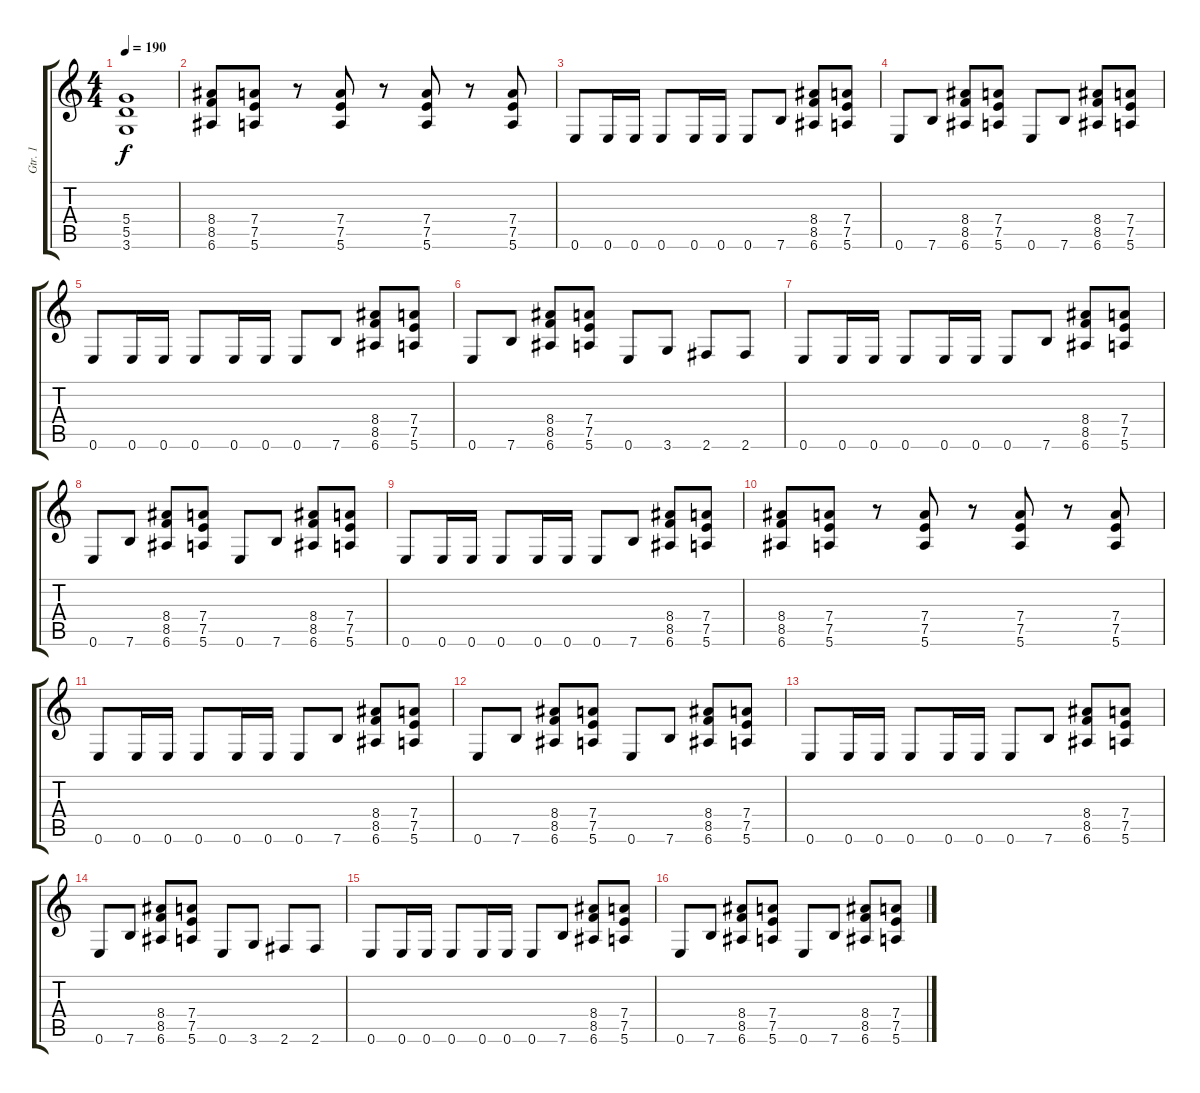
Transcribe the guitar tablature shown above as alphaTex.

\track ("Gtr. 1" "Gtr. 1") {instrument distortionguitar}
\staff {score tabs}
\tuning (E4 B3 G3 D3 A2 E2) {hide}
\ts (4 4)
\tempo 190
\clef g2
\ks c
(5.4{t} 5.5{t} 3.6{t}).1{dy f} |
(8.4 8.5 6.6).8 (7.4 7.5 5.6).8 r.8 (7.4 7.5 5.6).8 r.8 (7.4 7.5 5.6).8 r.8 (7.4 7.5 5.6).8 |
0.6.8 0.6.16 0.6.16 0.6.8 0.6.16 0.6.16 0.6.8 7.6.8 (8.4 8.5 6.6).8 (7.4 7.5 5.6).8 |
0.6.8 7.6.8 (8.4 8.5 6.6).8 (7.4 7.5 5.6).8 0.6.8 7.6.8 (8.4 8.5 6.6).8 (7.4 7.5 5.6).8 |
0.6.8 0.6.16 0.6.16 0.6.8 0.6.16 0.6.16 0.6.8 7.6.8 (8.4 8.5 6.6).8 (7.4 7.5 5.6).8 |
0.6.8 7.6.8 (8.4 8.5 6.6).8 (7.4 7.5 5.6).8 0.6.8 3.6.8 2.6.8 2.6.8 |
0.6.8 0.6.16 0.6.16 0.6.8 0.6.16 0.6.16 0.6.8 7.6.8 (8.4 8.5 6.6).8 (7.4 7.5 5.6).8 |
0.6.8 7.6.8 (8.4 8.5 6.6).8 (7.4 7.5 5.6).8 0.6.8 7.6.8 (8.4 8.5 6.6).8 (7.4 7.5 5.6).8 |
0.6.8 0.6.16 0.6.16 0.6.8 0.6.16 0.6.16 0.6.8 7.6.8 (8.4 8.5 6.6).8 (7.4 7.5 5.6).8 |
(8.4 8.5 6.6).8 (7.4 7.5 5.6).8 r.8 (7.4 7.5 5.6).8 r.8 (7.4 7.5 5.6).8 r.8 (7.4 7.5 5.6).8 |
0.6.8 0.6.16 0.6.16 0.6.8 0.6.16 0.6.16 0.6.8 7.6.8 (8.4 8.5 6.6).8 (7.4 7.5 5.6).8 |
0.6.8 7.6.8 (8.4 8.5 6.6).8 (7.4 7.5 5.6).8 0.6.8 7.6.8 (8.4 8.5 6.6).8 (7.4 7.5 5.6).8 |
0.6.8 0.6.16 0.6.16 0.6.8 0.6.16 0.6.16 0.6.8 7.6.8 (8.4 8.5 6.6).8 (7.4 7.5 5.6).8 |
0.6.8 7.6.8 (8.4 8.5 6.6).8 (7.4 7.5 5.6).8 0.6.8 3.6.8 2.6.8 2.6.8 |
0.6.8 0.6.16 0.6.16 0.6.8 0.6.16 0.6.16 0.6.8 7.6.8 (8.4 8.5 6.6).8 (7.4 7.5 5.6).8 |
0.6.8 7.6.8 (8.4 8.5 6.6).8 (7.4 7.5 5.6).8 0.6.8 7.6.8 (8.4 8.5 6.6).8 (7.4 7.5 5.6).8
